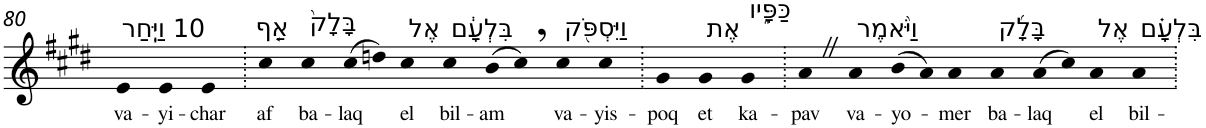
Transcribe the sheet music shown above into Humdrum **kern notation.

**kern	**text
*part1	*part1
*staff1	*staff1
*I"Piano	*
*I'Pno	*
!!LO:PB:g=z
*clefG2	*
*k[f#c#g#d#]	*
*E:	*
=80	=80
!LO:TX:a:t=10 וַיִּֽחַר	!
!	!LO:LY:b
4e	va-
!	!LO:LY:b
4e	-yi-
!	!LO:LY:b
4e	-char
=81.	=81.
!LO:TX:a:t=אַ֤ף	!
!	!LO:LY:b
4cc#	af
!LO:TX:a:t=בָּלָק֙	!
!	!LO:LY:b
4cc#	ba-
!	!LO:LY:b
(>8cc#	-laq
8ddn)	.
!LO:TX:a:t=אֶל	!
!	!LO:LY:b
4cc#	el
!LO:TX:a:t=בִּלְעָ֔ם	!
!	!LO:LY:b
4cc#	bil-
!	!LO:LY:b
(>8b	-am
8cc#,)	.
!LO:TX:a:t=וַיִּסְפֹּ֖ק	!
!	!LO:LY:b
4cc#	va-
!	!LO:LY:b
4cc#	-yis-
=82.	=82.
!	!LO:LY:b
4g#	-poq
!LO:TX:a:t=אֶת	!
!	!LO:LY:b
4g#	et
!LO:TX:a:t=כַּפָּ֑יו	!
!	!LO:LY:b
4g#	ka-
=83.	=83.
!	!LO:LY:b
4aZ	-pav
!LO:TX:a:t=וַיֹּ֨אמֶר	!
!	!LO:LY:b
4a	va-
!	!LO:LY:b
(>8b	-yo-
8a)	.
!	!LO:LY:b
4a	-mer
!LO:TX:a:t=בָּלָ֜ק	!
!	!LO:LY:b
4a	ba-
!	!LO:LY:b
(>8a	-laq
8cc#)	.
!LO:TX:a:t=אֶל	!
!	!LO:LY:b
4a	el
!LO:TX:a:t=בִּלְעָ֗ם	!
!	!LO:LY:b
4a	bil-
=.	=.
*-	*-
